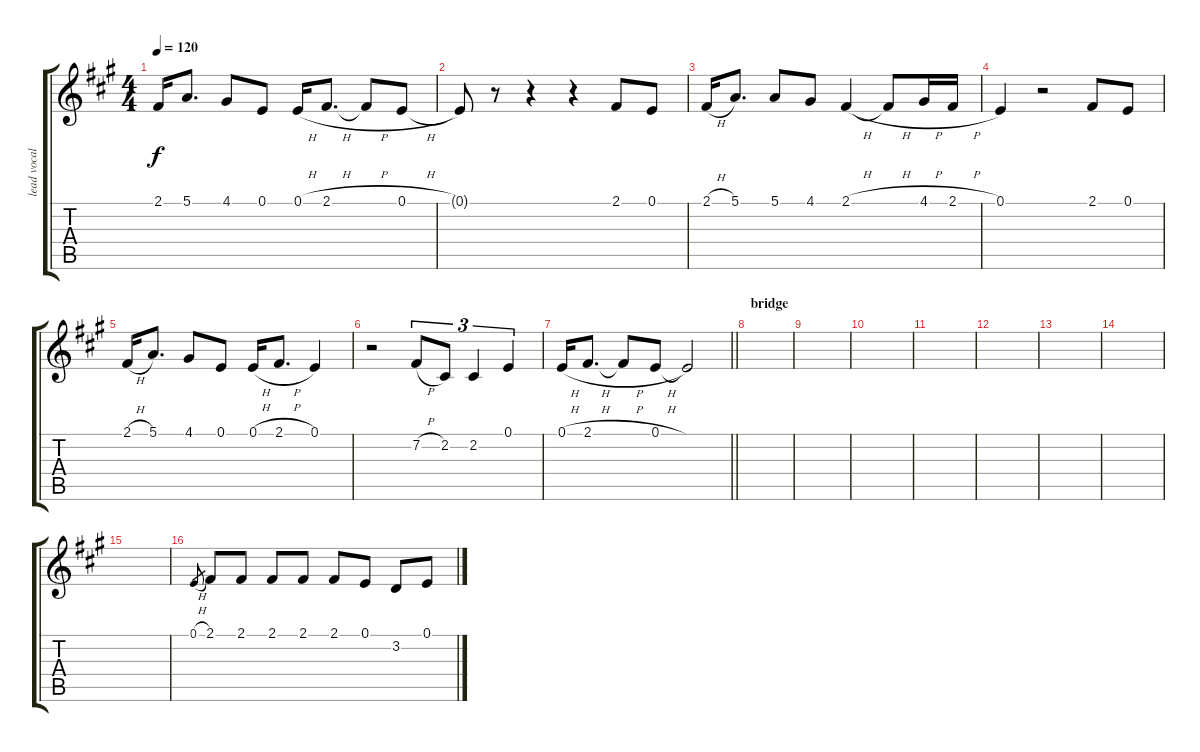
\track ("lead vocals" "lead vocal") {instrument lead2sawtooth}
\staff {score tabs}
\tuning (E4 B3 G3 D3 A2 E2) {hide}
\ts (4 4)
\tempo 120
\clef g2
\ks a
2.1.16{dy f} 5.1.8{d} 4.1.8 0.1.8 0.1{h}.16 2.1{h}.8{d} 2.1{h t}.8 0.1{h}.8 |
0.1{t}.8 r.8 r.4 r.4 2.1.8 0.1.8 |
2.1{h}.16 5.1.8{d} 5.1.8 4.1.8 2.1{h}.4 2.1{h t}.8 4.1{h}.16 2.1{h}.16 |
0.1.4 r.2 2.1.8 0.1.8 |
2.1{h}.16 5.1.8{d} 4.1.8 0.1.8 0.1{h}.16 2.1{h}.8{d} 0.1.4 |
r.2 7.2{h}.8{tu (3 2)} 2.2.8{tu (3 2)} 2.2.4{tu (3 2)} 0.1.4{tu (3 2)} |
\barLineRight lightlight
0.1{h}.16 2.1{h}.8{d} 2.1{h t}.8 0.1{h}.8 0.1{t}.2 |
\section ("" "bridge")
|
|
|
|
|
|
|
|
0.1{h}.8{gr} 2.1.8 2.1.8 2.1.8 2.1.8 2.1.8 0.1.8 3.2.8 0.1{h}.8
